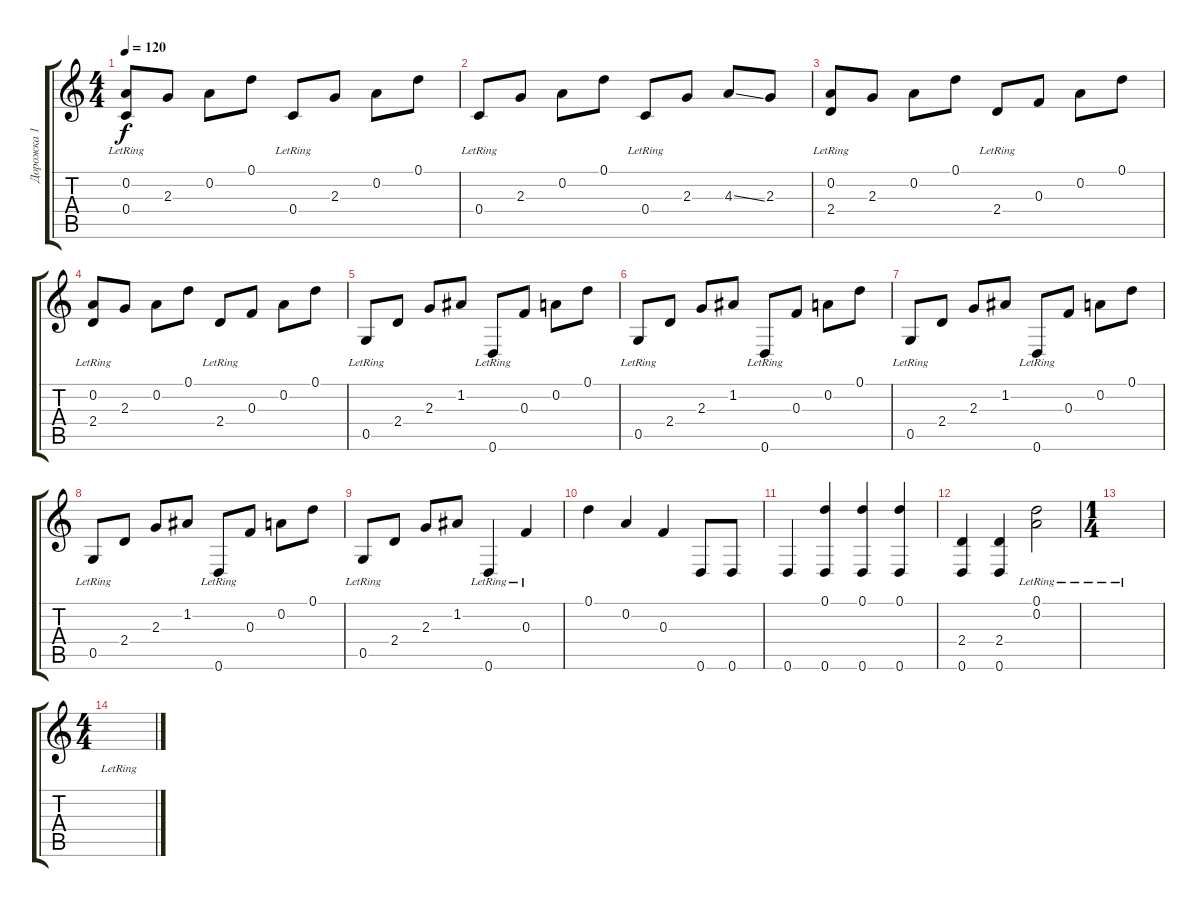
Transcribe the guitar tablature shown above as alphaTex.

\track ("Дорожка 1" "Дорожка 1") {instrument acousticguitarnylon}
\staff {score tabs}
\tuning (D4 A3 F3 C3 G2 D2) {hide}
\ts (4 4)
\tempo 120
\clef g2
\ks c
(0.2{lr} 0.4{lr}).8{dy f} 2.3.8 0.2.8 0.1.8 0.4{lr}.8 2.3.8 0.2.8 0.1.8 |
0.4{lr}.8 2.3.8 0.2.8 0.1.8 0.4{lr}.8 2.3.8 4.3{ss}.8 2.3.8 |
(0.2{lr} 2.4{lr}).8 2.3.8 0.2.8 0.1.8 2.4{lr}.8 0.3.8 0.2.8 0.1.8 |
(0.2{lr} 2.4{lr}).8 2.3.8 0.2.8 0.1.8 2.4{lr}.8 0.3.8 0.2.8 0.1.8 |
0.5{lr}.8 2.4.8 2.3.8 1.2.8 0.6{lr}.8 0.3.8 0.2.8 0.1.8 |
0.5{lr}.8 2.4.8 2.3.8 1.2.8 0.6{lr}.8 0.3.8 0.2.8 0.1.8 |
0.5{lr}.8 2.4.8 2.3.8 1.2.8 0.6{lr}.8 0.3.8 0.2.8 0.1.8 |
0.5{lr}.8 2.4.8 2.3.8 1.2.8 0.6{lr}.8 0.3.8 0.2.8 0.1.8 |
0.5{lr}.8 2.4.8 2.3.8 1.2.8 0.6{lr}.4 0.3{lr}.4 |
0.1.4 0.2.4 0.3.4 0.6.8 0.6.8 |
0.6.4 (0.1 0.6).4 (0.1 0.6).4 (0.1 0.6).4 |
(2.4 0.6).4 (2.4 0.6).4 (0.1{lr} 0.2).2 |
\ts (1 4)
|
\ts (4 4)
